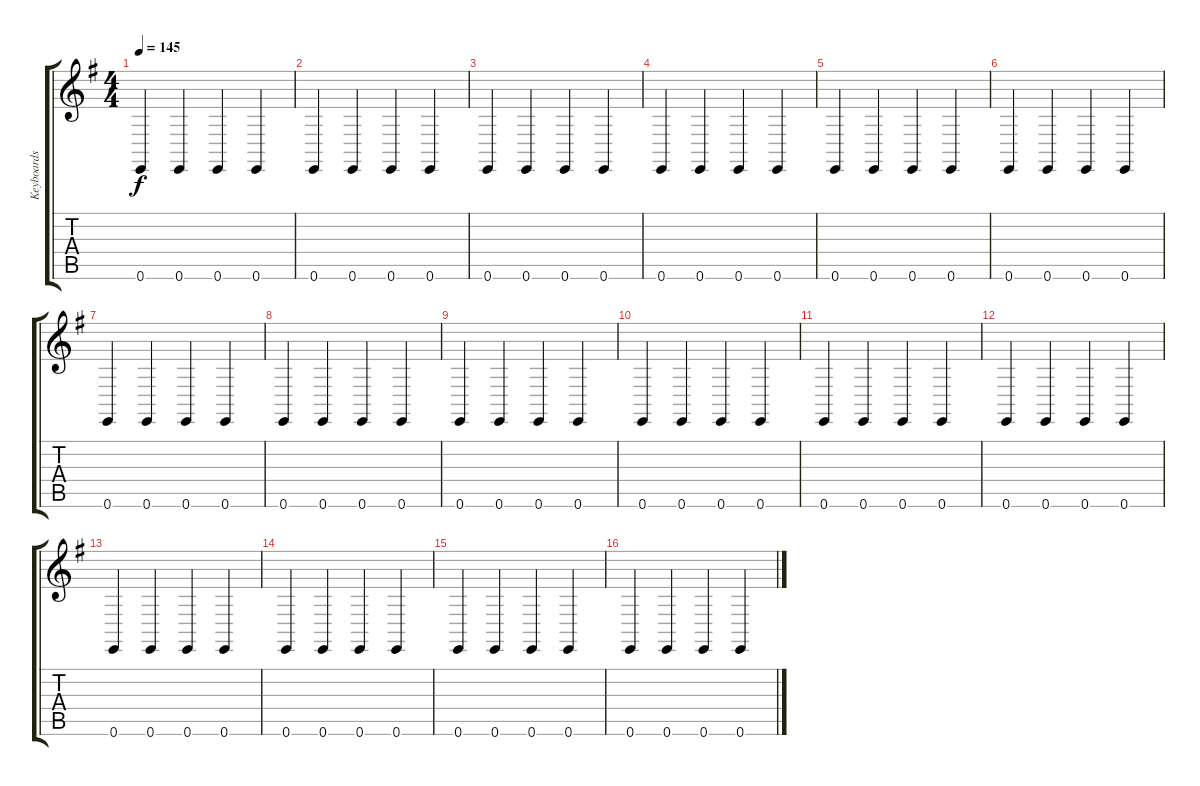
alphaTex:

\track ("Keyboards 2" "Keyboards ") {instrument pad3polysynth}
\staff {score tabs}
\tuning (E4 B3 G3 D3 A2 E2) {hide}
\ts (4 4)
\tempo 145
\clef g2
\ks g
0.6.4{dy f} 0.6.4 0.6.4 0.6.4 |
0.6.4 0.6.4 0.6.4 0.6.4 |
0.6.4 0.6.4 0.6.4 0.6.4 |
0.6.4 0.6.4 0.6.4 0.6.4 |
0.6.4 0.6.4 0.6.4 0.6.4 |
0.6.4 0.6.4 0.6.4 0.6.4 |
0.6.4 0.6.4 0.6.4 0.6.4 |
0.6.4 0.6.4 0.6.4 0.6.4 |
0.6.4 0.6.4 0.6.4 0.6.4 |
0.6.4 0.6.4 0.6.4 0.6.4 |
0.6.4 0.6.4 0.6.4 0.6.4 |
0.6.4 0.6.4 0.6.4 0.6.4 |
0.6.4 0.6.4 0.6.4 0.6.4 |
0.6.4 0.6.4 0.6.4 0.6.4 |
0.6.4 0.6.4 0.6.4 0.6.4 |
0.6.4 0.6.4 0.6.4 0.6.4
